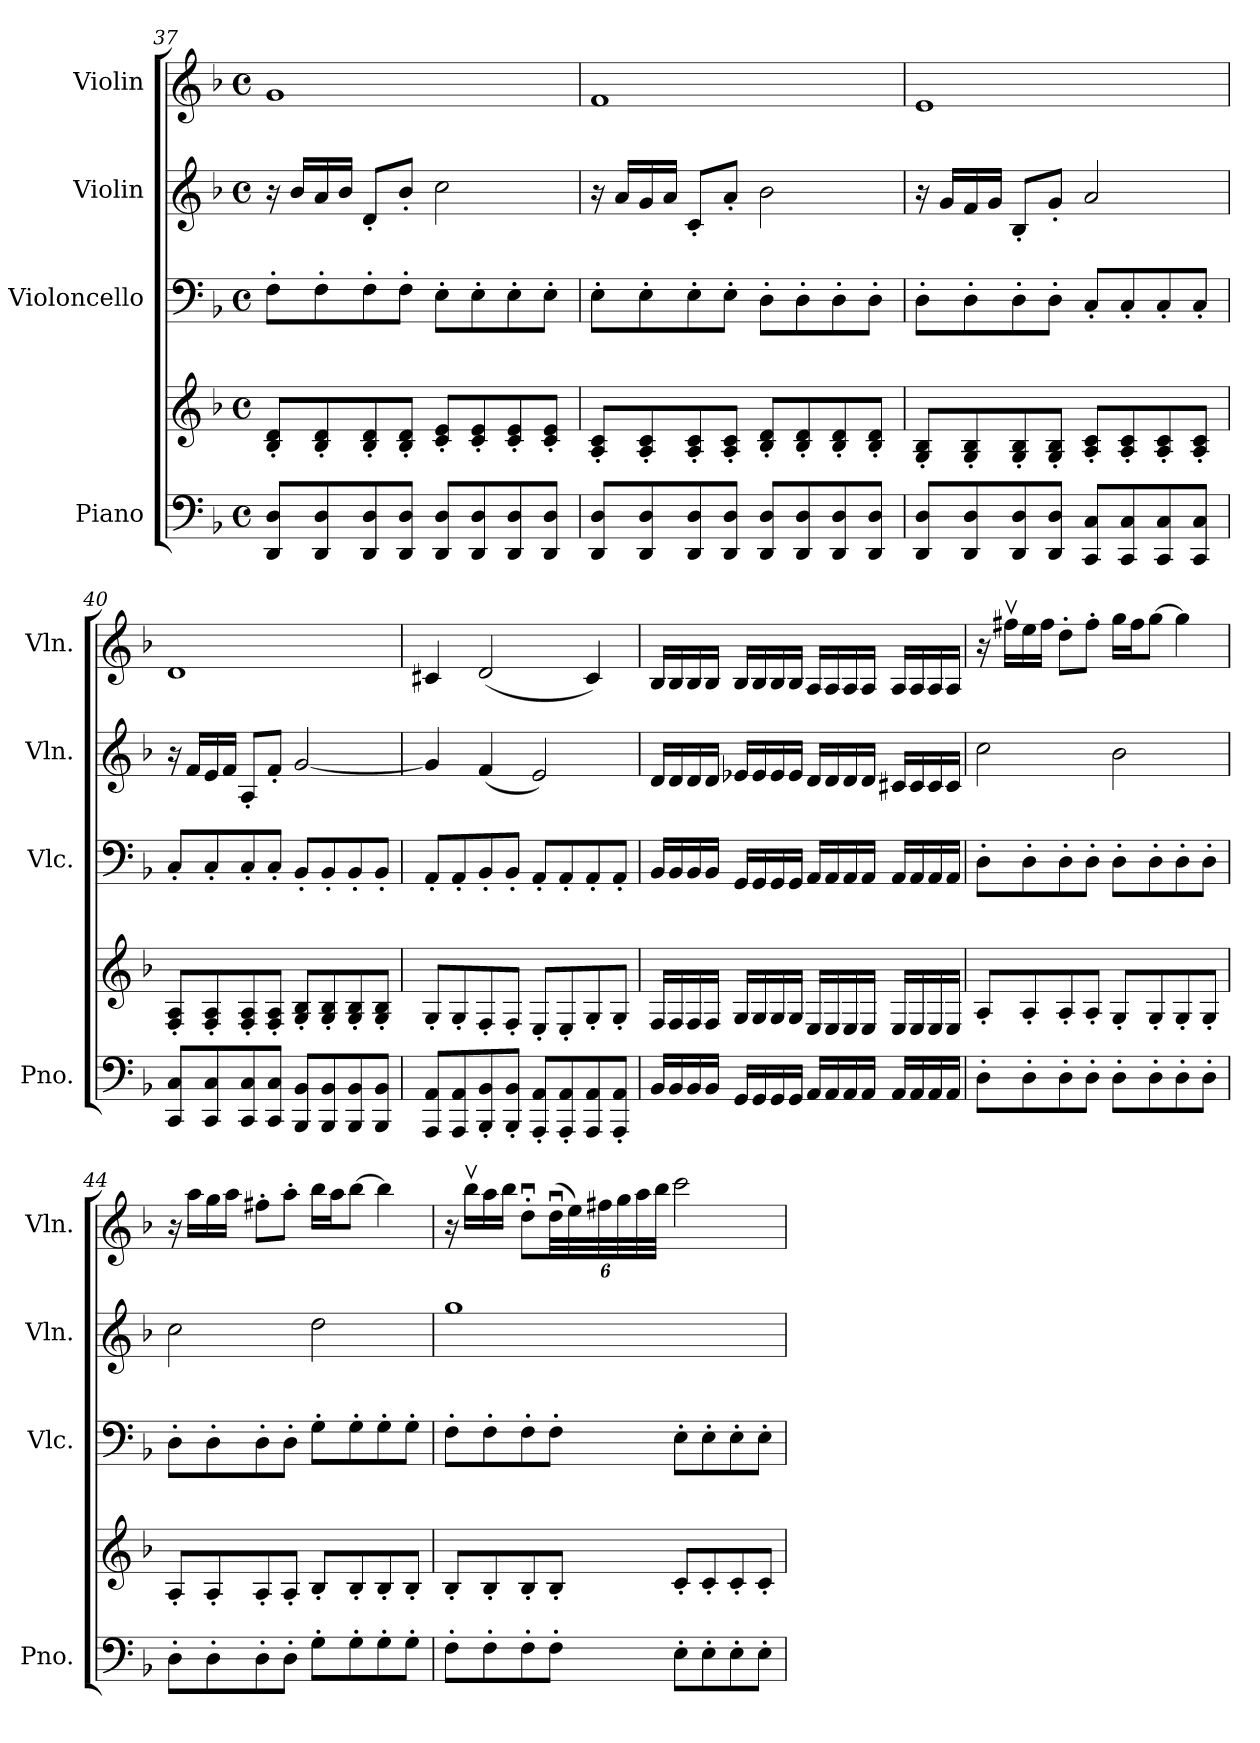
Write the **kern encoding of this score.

**kern	**kern	**kern	**kern	**kern
*part4	*part4	*part3	*part2	*part1
*staff5	*staff4	*staff3	*staff2	*staff1
*I"Piano	*	*I"Violoncello	*I"Violin	*I"Violin
*I'Pno.	*	*I'Vlc.	*I'Vln.	*I'Vln.
!!LO:LB:g=z
*clefF4	*clefG2	*clefF4	*clefG2	*clefG2
*k[b-]	*k[b-]	*k[b-]	*k[b-]	*k[b-]
*M4/4	*M4/4	*M4/4	*M4/4	*M4/4
*met(c)	*met(c)	*met(c)	*met(c)	*met(c)
=37	=37	=37	=37	=37
8DD/ 8D/L	8B-/' 8d/'L	8F'\L	16r	1g
.	.	.	16b-/LL	.
8DD/ 8D/	8B-/' 8d/'	8F'\	16a/	.
.	.	.	16b-/JJ	.
8DD/ 8D/	8B-/' 8d/'	8F'\	8d'/L	.
8DD/ 8D/J	8B-/' 8d/'J	8F'\J	8b-'/J	.
8DD/ 8D/L	8c/' 8e/'L	8E'\L	2cc\	.
8DD/ 8D/	8c/' 8e/'	8E'\	.	.
8DD/ 8D/	8c/' 8e/'	8E'\	.	.
8DD/ 8D/J	8c/' 8e/'J	8E'\J	.	.
=38	=38	=38	=38	=38
8DD/ 8D/L	8A/' 8c/'L	8E'\L	16r	1f
.	.	.	16a/LL	.
8DD/ 8D/	8A/' 8c/'	8E'\	16g/	.
.	.	.	16a/JJ	.
8DD/ 8D/	8A/' 8c/'	8E'\	8c'/L	.
8DD/ 8D/J	8A/' 8c/'J	8E'\J	8a'/J	.
8DD/ 8D/L	8B-/' 8d/'L	8D'\L	2b-\	.
8DD/ 8D/	8B-/' 8d/'	8D'\	.	.
8DD/ 8D/	8B-/' 8d/'	8D'\	.	.
8DD/ 8D/J	8B-/' 8d/'J	8D'\J	.	.
=39	=39	=39	=39	=39
8DD/ 8D/L	8G/' 8B-/'L	8D'\L	16r	1e
.	.	.	16g/LL	.
8DD/ 8D/	8G/' 8B-/'	8D'\	16f/	.
.	.	.	16g/JJ	.
8DD/ 8D/	8G/' 8B-/'	8D'\	8B-'/L	.
8DD/ 8D/J	8G/' 8B-/'J	8D'\J	8g'/J	.
8CC/ 8C/L	8A/' 8c/'L	8C'/L	2a/	.
8CC/ 8C/	8A/' 8c/'	8C'/	.	.
8CC/ 8C/	8A/' 8c/'	8C'/	.	.
8CC/ 8C/J	8A/' 8c/'J	8C'/J	.	.
=40	=40	=40	=40	=40
8CC/ 8C/L	8F/' 8A/'L	8C'/L	16r	1d
.	.	.	16f/LL	.
8CC/ 8C/	8F/' 8A/'	8C'/	16e/	.
.	.	.	16f/JJ	.
8CC/ 8C/	8F/' 8A/'	8C'/	8A'/L	.
8CC/ 8C/J	8F/' 8A/'J	8C'/J	8f'/J	.
8BBB-/ 8BB-/L	8G/' 8B-/'L	8BB-'/L	[2g/	.
8BBB-/ 8BB-/	8G/' 8B-/'	8BB-'/	.	.
8BBB-/ 8BB-/	8G/' 8B-/'	8BB-'/	.	.
8BBB-/ 8BB-/J	8G/' 8B-/'J	8BB-'/J	.	.
!!LO:LB:g=z
=41	=41	=41	=41	=41
8AAA/ 8AA/L	8G'/L	8AA'/L	4g/]	4c#X/
8AAA/ 8AA/	8G'/	8AA'/	.	.
8BBB-/' 8BB-/'	8F'/	8BB-'/	(4f/	(2d/
8BBB-/' 8BB-/'J	8F'/J	8BB-'/J	.	.
8AAA/' 8AA/'L	8E'/L	8AA'/L	2e/)	.
8AAA/' 8AA/'	8E'/	8AA'/	.	.
8AAA/ 8AA/	8G'/	8AA'/	.	4c#/)
8AAA/' 8AA/'J	8G'/J	8AA'/J	.	.
=42	=42	=42	=42	=42
16BB-/LL	16F/LL	16BB-/LL	16d/LL	16B-/LL
16BB-/	16F/	16BB-/	16d/	16B-/
16BB-/	16F/	16BB-/	16d/	16B-/
16BB-/JJ	16F/JJ	16BB-/JJ	16d/JJ	16B-/JJ
16GG/LL	16G/LL	16GG/LL	16e-X/LL	16B-/LL
16GG/	16G/	16GG/	16e-/	16B-/
16GG/	16G/	16GG/	16e-/	16B-/
16GG/JJ	16G/JJ	16GG/JJ	16e-/JJ	16B-/JJ
16AA/LL	16E/LL	16AA/LL	16d/LL	16A/LL
16AA/	16E/	16AA/	16d/	16A/
16AA/	16E/	16AA/	16d/	16A/
16AA/JJ	16E/JJ	16AA/JJ	16d/JJ	16A/JJ
16AA/LL	16E/LL	16AA/LL	16c#X/LL	16A/LL
16AA/	16E/	16AA/	16c#/	16A/
16AA/	16E/	16AA/	16c#/	16A/
16AA/JJ	16E/JJ	16AA/JJ	16c#/JJ	16A/JJ
=43	=43	=43	=43	=43
8D'\L	8A'/L	8D'\L	2cc\	16r
.	.	.	.	16ff#Xv\LL
8D'\	8A'/	8D'\	.	16ee\
.	.	.	.	16ff#\JJ
8D'\	8A'/	8D'\	.	8dd'\L
8D'\J	8A'/J	8D'\J	.	8ff#'\J
8D'\L	8G'/L	8D'\L	2b-\	16gg\LL
.	.	.	.	16ff#\J
8D'\	8G'/	8D'\	.	[8gg\J
8D'\	8G'/	8D'\	.	4gg\]
8D'\J	8G'/J	8D'\J	.	.
!!LO:PB:g=z
=44	=44	=44	=44	=44
8D'\L	8A'/L	8D'\L	2cc\	16r
.	.	.	.	16aa\LL
8D'\	8A'/	8D'\	.	16gg\
.	.	.	.	16aa\JJ
8D'\	8A'/	8D'\	.	8ff#X'\L
8D'\J	8A'/J	8D'\J	.	8aa'\J
8G'\L	8B-'/L	8G'\L	2dd\	16bb-\LL
.	.	.	.	16aa\J
8G'\	8B-'/	8G'\	.	[8bb-\J
8G'\	8B-'/	8G'\	.	4bb-\]
8G'\J	8B-'/J	8G'\J	.	.
=45	=45	=45	=45	=45
8F'\L	8B-'/L	8F'\L	1gg	16r
.	.	.	.	16bb-v\LL
8F'\	8B-'/	8F'\	.	16aa\
.	.	.	.	16bb-\JJ
8F'\	8B-'/	8F'\	.	8ddu'\L
*	*	*	*	*Xbrackettup
8F'\J	8B-'/J	8F'\J	.	(48ddu\LL
.	.	.	.	48ee\)
.	.	.	.	48ff#X\
.	.	.	.	48gg\
.	.	.	.	48aa\
.	.	.	.	48bb-\JJJ
8E'\L	8c'/L	8E'\L	.	2ccc\
8E'\	8c'/	8E'\	.	.
8E'\	8c'/	8E'\	.	.
8E'\J	8c'/J	8E'\J	.	.
=	=	=	=	=
*-	*-	*-	*-	*-
